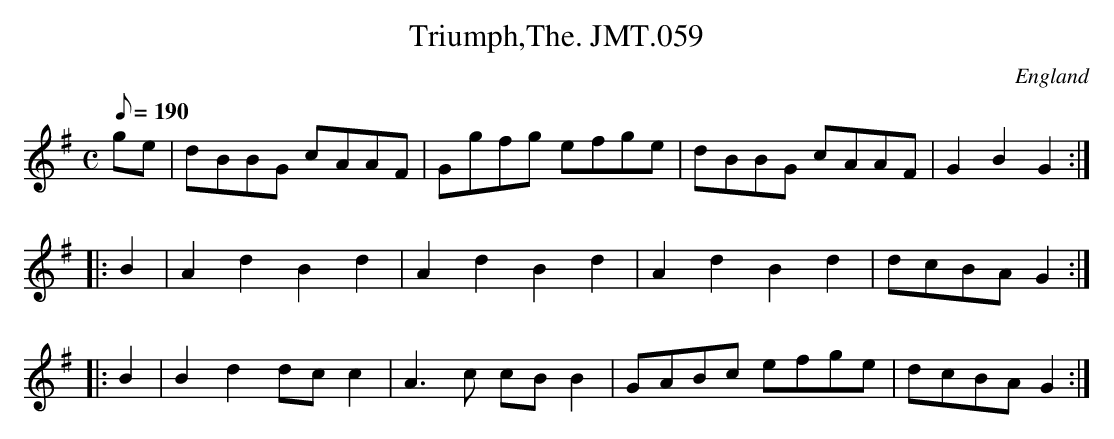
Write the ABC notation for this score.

X:1
T:Triumph,The. JMT.059
M:C
L:1/8
Q:190
O:England
K:G
ge|d-BBG c-AAF|G-gfg e-fge|d-BBG c-AAF|G2B2G2:|!
|:B2|A2d2B2d2|A2d2B2d2|A2d2B2d2|d-cBAG2:|!
|:B2|B2d2d-cc2|A3c c-BB2|G-ABc e-fge|d-cBAG2:|]
